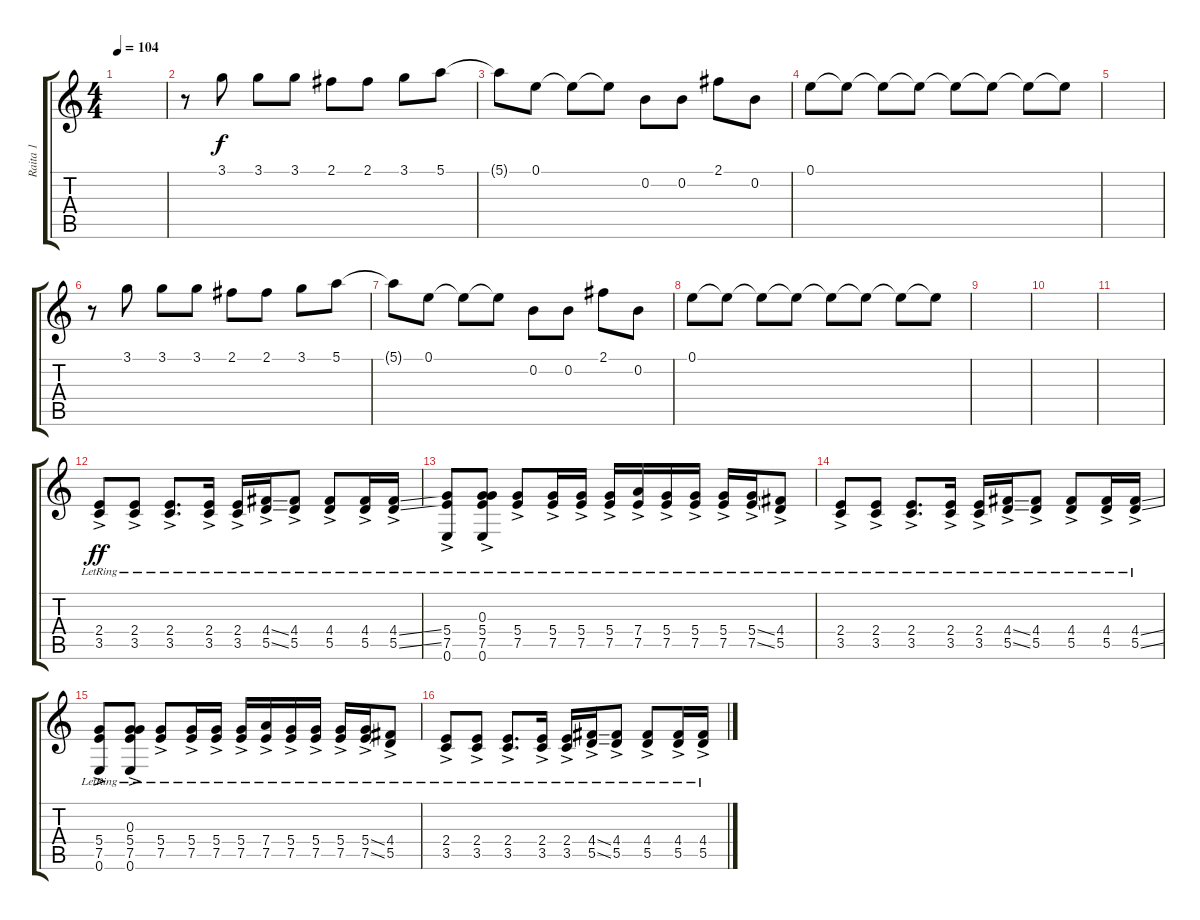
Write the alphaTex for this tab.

\track ("Raita 1" "Raita 1") {instrument acousticguitarsteel}
\staff {score tabs}
\tuning (E4 B3 G3 D3 A2 E2) {hide}
\ts (4 4)
\tempo 104
\clef g2
\ks c
|
r.8{volume 13} 3.1.8 3.1.8 3.1.8 2.1.8 2.1.8 3.1.8 5.1.8 |
5.1{t}.8 0.1.8 0.1{t}.8 0.1{t}.8 0.2.8 0.2.8 2.1.8 0.2.8 |
0.1.8 0.1{t}.8 0.1{t}.8 0.1{t}.8 0.1{t}.8 0.1{t}.8 0.1{t}.8 0.1{t}.8 |
|
r.8{volume 13} 3.1.8 3.1.8 3.1.8 2.1.8 2.1.8 3.1.8 5.1.8 |
5.1{t}.8 0.1.8 0.1{t}.8 0.1{t}.8 0.2.8 0.2.8 2.1.8 0.2.8 |
0.1.8 0.1{t}.8 0.1{t}.8 0.1{t}.8 0.1{t}.8 0.1{t}.8 0.1{t}.8 0.1{t}.8 |
|
|
|
(2.4{ac lr} 3.5{ac lr}).8{dy ff} (2.4{ac lr} 3.5{ac lr}).8 (2.4{ac lr} 3.5{ac lr}).8{d} (2.4{ac lr} 3.5{ac lr}).16 (2.4{ac lr} 3.5{ac lr}).16 (4.4{ss ac lr} 5.5{ss ac lr}).16 (4.4{ac lr} 5.5{ac lr}).8 (4.4{ac lr} 5.5{ac lr}).8 (4.4{ac lr} 5.5{ac lr}).16 (4.4{ss ac lr} 5.5{ss ac lr}).16 |
(5.4{ac lr} 7.5{ac lr} 0.6{ac lr}).8 (0.3{ac lr} 5.4{ac lr} 7.5{ac lr} 0.6{ac lr}).8 (5.4{ac lr} 7.5{ac lr}).8 (5.4{ac lr} 7.5{ac lr}).16 (5.4{ac lr} 7.5{ac lr}).16 (5.4{ac lr} 7.5{ac lr}).16 (7.4{ac lr} 7.5{ac lr}).16 (5.4{ac lr} 7.5{ac lr}).16 (5.4{ac lr} 7.5{ac lr}).16 (5.4{ac lr} 7.5{ac lr}).16 (5.4{ss ac lr} 7.5{ss ac lr}).16 (4.4{ac lr} 5.5{ac lr}).8 |
(2.4{ac lr} 3.5{ac lr}).8 (2.4{ac lr} 3.5{ac lr}).8 (2.4{ac lr} 3.5{ac lr}).8{d} (2.4{ac lr} 3.5{ac lr}).16 (2.4{ac lr} 3.5{ac lr}).16 (4.4{ss ac lr} 5.5{ss ac lr}).16 (4.4{ac lr} 5.5{ac lr}).8 (4.4{ac lr} 5.5{ac lr}).8 (4.4{ac lr} 5.5{ac lr}).16 (4.4{ss ac lr} 5.5{ss ac lr}).16 |
(5.4{ac lr} 7.5{ac lr} 0.6{ac lr}).8 (0.3{ac lr} 5.4{ac lr} 7.5{ac lr} 0.6{ac lr}).8 (5.4{ac lr} 7.5{ac lr}).8 (5.4{ac lr} 7.5{ac lr}).16 (5.4{ac lr} 7.5{ac lr}).16 (5.4{ac lr} 7.5{ac lr}).16 (7.4{ac lr} 7.5{ac lr}).16 (5.4{ac lr} 7.5{ac lr}).16 (5.4{ac lr} 7.5{ac lr}).16 (5.4{ac lr} 7.5{ac lr}).16 (5.4{ss ac lr} 7.5{ss ac lr}).16 (4.4{ac lr} 5.5{ac lr}).8 |
(2.4{ac lr} 3.5{ac lr}).8 (2.4{ac lr} 3.5{ac lr}).8 (2.4{ac lr} 3.5{ac lr}).8{d} (2.4{ac lr} 3.5{ac lr}).16 (2.4{ac lr} 3.5{ac lr}).16 (4.4{ss ac lr} 5.5{ss ac lr}).16 (4.4{ac lr} 5.5{ac lr}).8 (4.4{ac lr} 5.5{ac lr}).8 (4.4{ac lr} 5.5{ac lr}).16 (4.4{ss ac lr} 5.5{ss ac lr}).16
